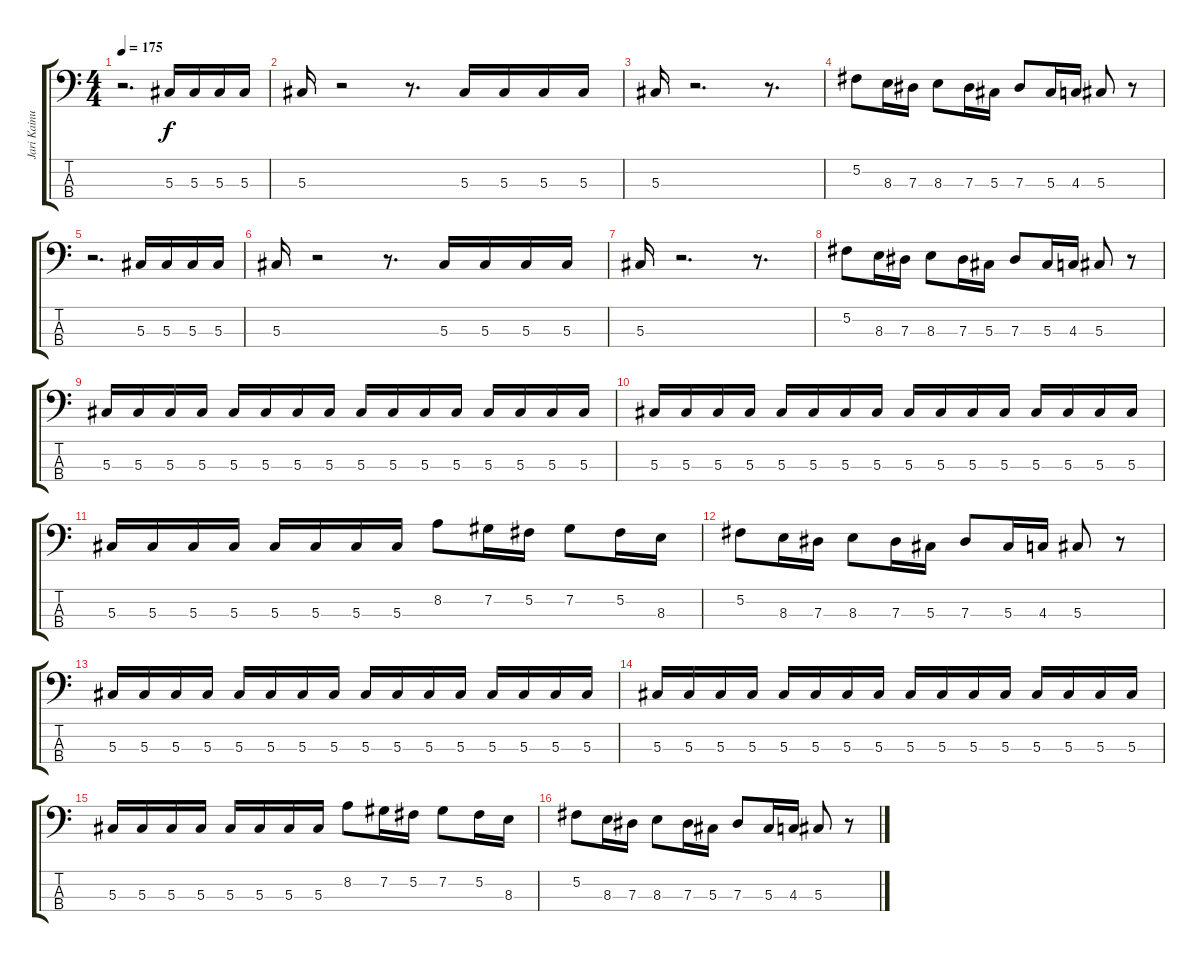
\track ("Jari Kainulainen" "Jari Kainu") {instrument electricbassfinger}
\staff {score tabs}
\tuning (Gb2 Db2 Ab1 Eb1) {hide}
\ts (4 4)
\tempo 175
\clef f4
\ks c
r.2{d dy f instrument electricbassfinger} 5.3.16 5.3.16 5.3.16 5.3.16 |
5.3.16 r.2 r.8{d} 5.3.16 5.3.16 5.3.16 5.3.16 |
5.3.16 r.2{d} r.8{d} |
5.2.8 8.3.16 7.3.16 8.3.8 7.3.16 5.3.16 7.3.8 5.3.16 4.3.16 5.3.8 r.8 |
r.2{d} 5.3.16 5.3.16 5.3.16 5.3.16 |
5.3.16 r.2 r.8{d} 5.3.16 5.3.16 5.3.16 5.3.16 |
5.3.16 r.2{d} r.8{d} |
5.2.8 8.3.16 7.3.16 8.3.8 7.3.16 5.3.16 7.3.8 5.3.16 4.3.16 5.3.8 r.8 |
5.3.16 5.3.16 5.3.16 5.3.16 5.3.16 5.3.16 5.3.16 5.3.16 5.3.16 5.3.16 5.3.16 5.3.16 5.3.16 5.3.16 5.3.16 5.3.16 |
5.3.16 5.3.16 5.3.16 5.3.16 5.3.16 5.3.16 5.3.16 5.3.16 5.3.16 5.3.16 5.3.16 5.3.16 5.3.16 5.3.16 5.3.16 5.3.16 |
5.3.16 5.3.16 5.3.16 5.3.16 5.3.16 5.3.16 5.3.16 5.3.16 8.2.8 7.2.16 5.2.16 7.2.8 5.2.16 8.3.16 |
5.2.8 8.3.16 7.3.16 8.3.8 7.3.16 5.3.16 7.3.8 5.3.16 4.3.16 5.3.8 r.8 |
5.3.16 5.3.16 5.3.16 5.3.16 5.3.16 5.3.16 5.3.16 5.3.16 5.3.16 5.3.16 5.3.16 5.3.16 5.3.16 5.3.16 5.3.16 5.3.16 |
5.3.16 5.3.16 5.3.16 5.3.16 5.3.16 5.3.16 5.3.16 5.3.16 5.3.16 5.3.16 5.3.16 5.3.16 5.3.16 5.3.16 5.3.16 5.3.16 |
5.3.16 5.3.16 5.3.16 5.3.16 5.3.16 5.3.16 5.3.16 5.3.16 8.2.8 7.2.16 5.2.16 7.2.8 5.2.16 8.3.16 |
5.2.8 8.3.16 7.3.16 8.3.8 7.3.16 5.3.16 7.3.8 5.3.16 4.3.16 5.3.8 r.8
